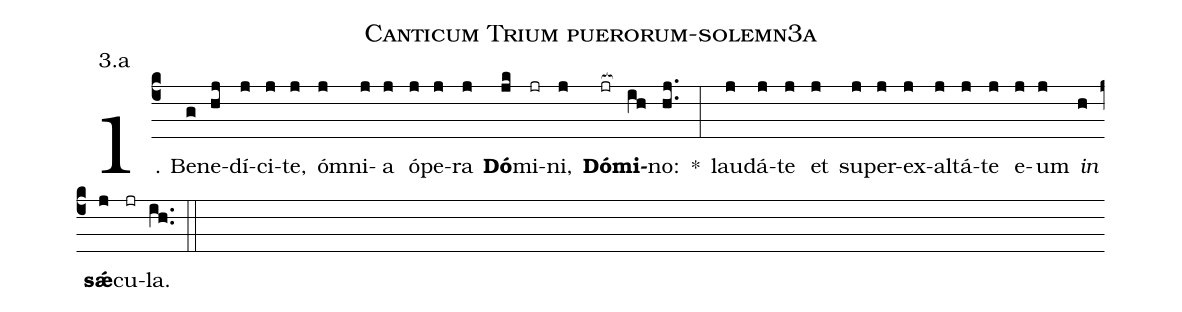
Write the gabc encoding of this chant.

name: Canticum Trium puerorum-solemn3a;
annotation: 3.a;
%%
(c4)1. Be(g)ne(hj)dí(j)ci(j)te,(j) óm(j)ni(j)a(j) ó(j)pe(j)ra(j) <b>Dó</b>(jk)mi(jr)ni,(j) <b>Dó</b>(jr[ocb:1{])<b>mi</b>(ih[ocb:0}])no:(hj..) *(:) lau(j)dá(j)te(j) et(j) su(j)per(j)ex(j)al(j)tá(j)te(j) e(j)um(j) <i>in</i>(h) <b>sǽ</b>(j)cu(jr)la.(ih..) (::)
